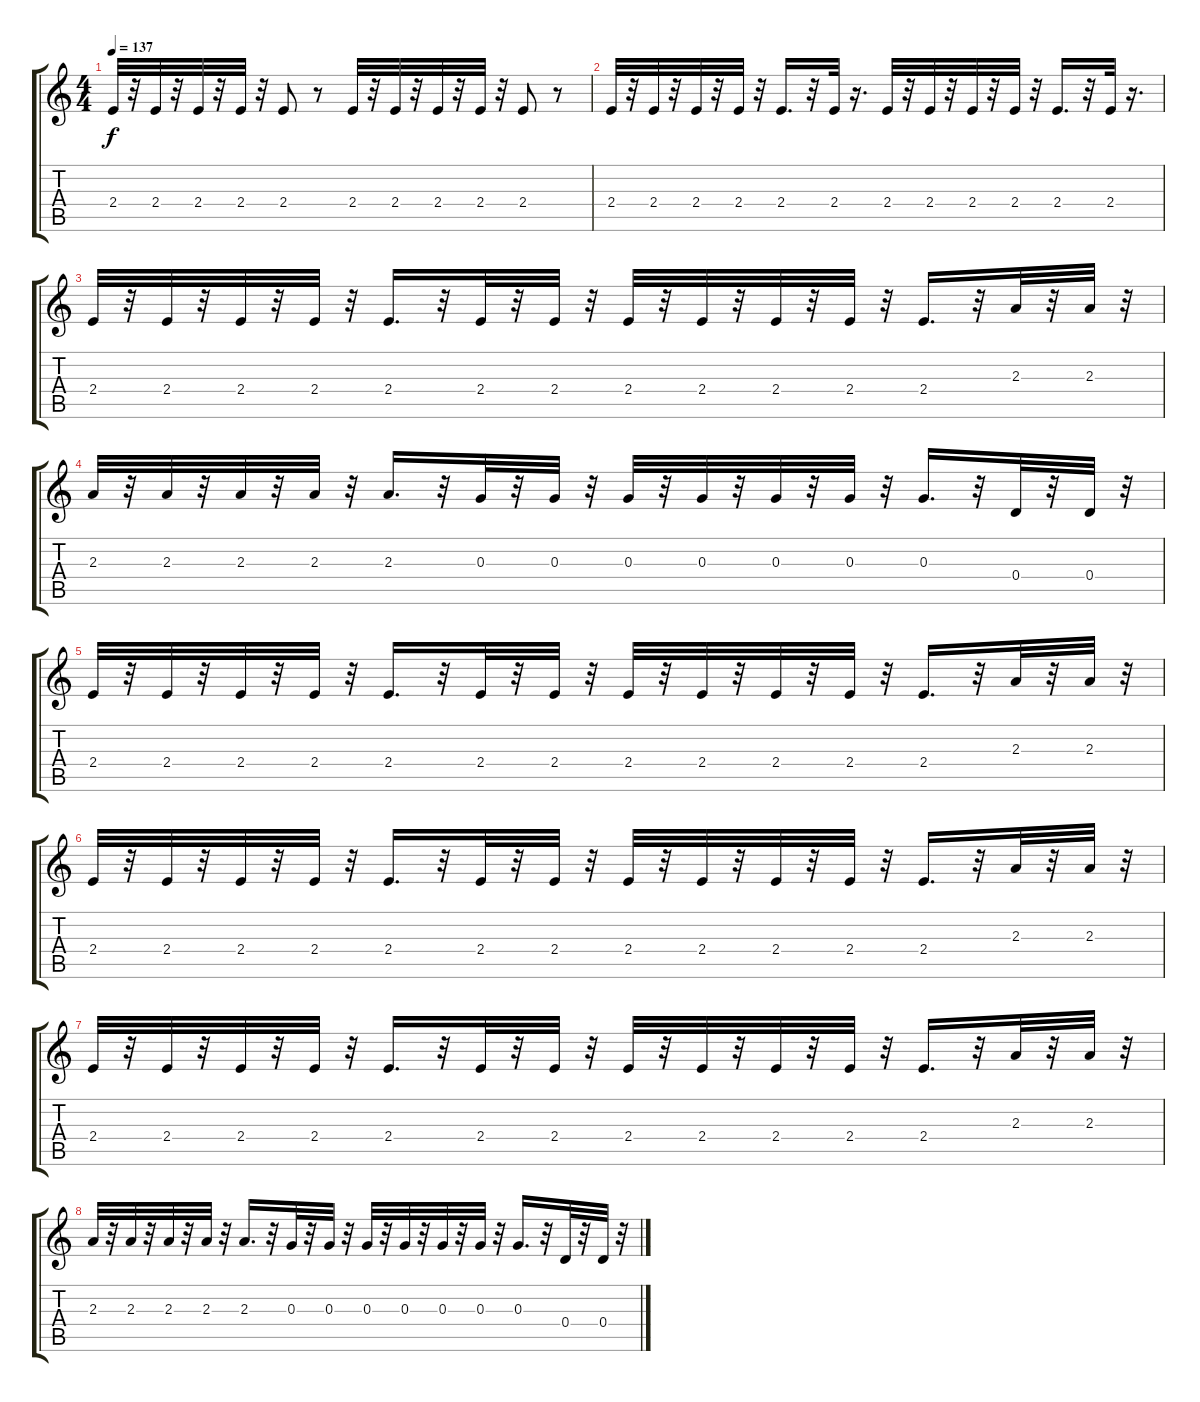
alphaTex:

\track "" {instrument contrabass}
\staff {score tabs}
\tuning (E4 B3 G3 D3 A2 E2) {hide}
\ts (4 4)
\tempo 137
\clef g2
\ks c
2.4.32{dy f} r.32 2.4.32 r.32 2.4.32 r.32 2.4.32 r.32 2.4.8 r.8 2.4.32 r.32 2.4.32 r.32 2.4.32 r.32 2.4.32 r.32 2.4.8 r.8 |
2.4.32 r.32 2.4.32 r.32 2.4.32 r.32 2.4.32 r.32 2.4.16{d} r.32 2.4.32 r.16{d} 2.4.32 r.32 2.4.32 r.32 2.4.32 r.32 2.4.32 r.32 2.4.16{d} r.32 2.4.32 r.16{d} |
2.4.32 r.32 2.4.32 r.32 2.4.32 r.32 2.4.32 r.32 2.4.16{d} r.32 2.4.32 r.32 2.4.32 r.32 2.4.32 r.32 2.4.32 r.32 2.4.32 r.32 2.4.32 r.32 2.4.16{d} r.32 2.3.32 r.32 2.3.32 r.32 |
2.3.32 r.32 2.3.32 r.32 2.3.32 r.32 2.3.32 r.32 2.3.16{d} r.32 0.3.32 r.32 0.3.32 r.32 0.3.32 r.32 0.3.32 r.32 0.3.32 r.32 0.3.32 r.32 0.3.16{d} r.32 0.4.32 r.32 0.4.32 r.32 |
2.4.32 r.32 2.4.32 r.32 2.4.32 r.32 2.4.32 r.32 2.4.16{d} r.32 2.4.32 r.32 2.4.32 r.32 2.4.32 r.32 2.4.32 r.32 2.4.32 r.32 2.4.32 r.32 2.4.16{d} r.32 2.3.32 r.32 2.3.32 r.32 |
2.4.32 r.32 2.4.32 r.32 2.4.32 r.32 2.4.32 r.32 2.4.16{d} r.32 2.4.32 r.32 2.4.32 r.32 2.4.32 r.32 2.4.32 r.32 2.4.32 r.32 2.4.32 r.32 2.4.16{d} r.32 2.3.32 r.32 2.3.32 r.32 |
2.4.32 r.32 2.4.32 r.32 2.4.32 r.32 2.4.32 r.32 2.4.16{d} r.32 2.4.32 r.32 2.4.32 r.32 2.4.32 r.32 2.4.32 r.32 2.4.32 r.32 2.4.32 r.32 2.4.16{d} r.32 2.3.32 r.32 2.3.32 r.32 |
2.3.32 r.32 2.3.32 r.32 2.3.32 r.32 2.3.32 r.32 2.3.16{d} r.32 0.3.32 r.32 0.3.32 r.32 0.3.32 r.32 0.3.32 r.32 0.3.32 r.32 0.3.32 r.32 0.3.16{d} r.32 0.4.32 r.32 0.4.32 r.32
